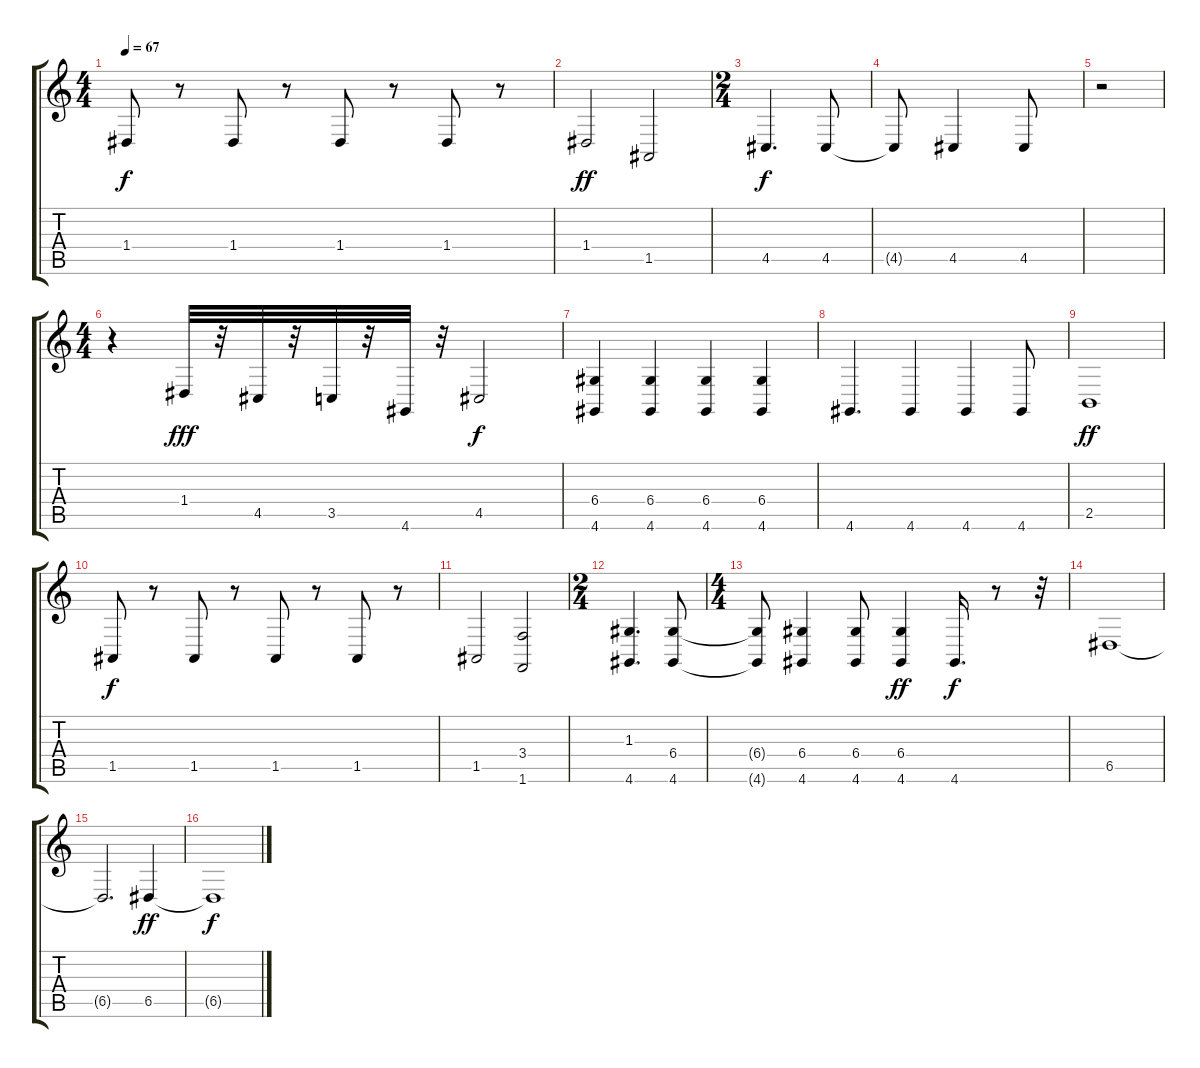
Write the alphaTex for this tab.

\track "" {instrument stringensemble1}
\staff {score tabs}
\tuning (E4 B3 G3 D3 A2 E2) {hide}
\ts (4 4)
\tempo 67
\clef g2
\ks c
1.4.8{dy f} r.8 1.4.8 r.8 1.4.8 r.8 1.4.8 r.8 |
1.4.2{dy ff} 1.5.2 |
\ts (2 4)
4.5.4{d dy f} 4.5.8 |
4.5{t}.8 4.5.4 4.5.8 |
r.2 |
\ts (4 4)
r.4 1.4.32{dy fff} r.32 4.5.32 r.32 3.5.32 r.32 4.6.32 r.32 4.5.2{dy f} |
(6.4 4.6).4 (6.4 4.6).4 (6.4 4.6).4 (6.4 4.6).4 |
4.6.4{d} 4.6.4 4.6.4 4.6.8 |
2.5.1{dy ff} |
1.5.8{dy f} r.8 1.5.8 r.8 1.5.8 r.8 1.5.8 r.8 |
1.5.2 (3.4 1.6).2 |
\ts (2 4)
(1.3 4.6).4{d} (6.4 4.6).8 |
\ts (4 4)
(6.4{t} 4.6{t}).8 (6.4 4.6).4 (6.4 4.6).8 (6.4 4.6).4{dy ff} 4.6.16{d dy f} r.8 r.32 |
6.5.1 |
6.5{t}.2{d} 6.5.4{dy ff} |
6.5{t}.1{dy f}
